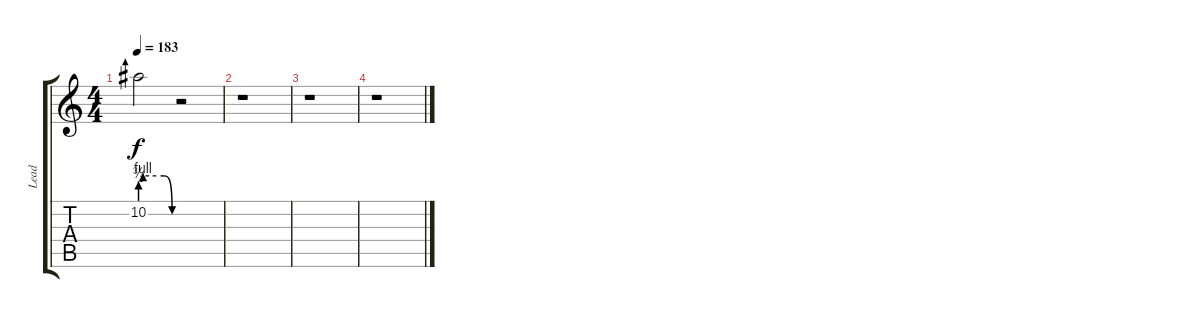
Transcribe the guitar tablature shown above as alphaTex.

\track ("Lead" "Lead") {instrument distortionguitar}
\staff {score tabs}
\tuning (E4 B3 G3 D3 A2 E2) {hide}
\ts (4 4)
\tempo 183
\clef g2
\ks c
10.2{be (custom 0 3 5 4 30 4 45 4 60 0)}.2{dy f} r.2 |
r.1 |
r.1 |
r.1
